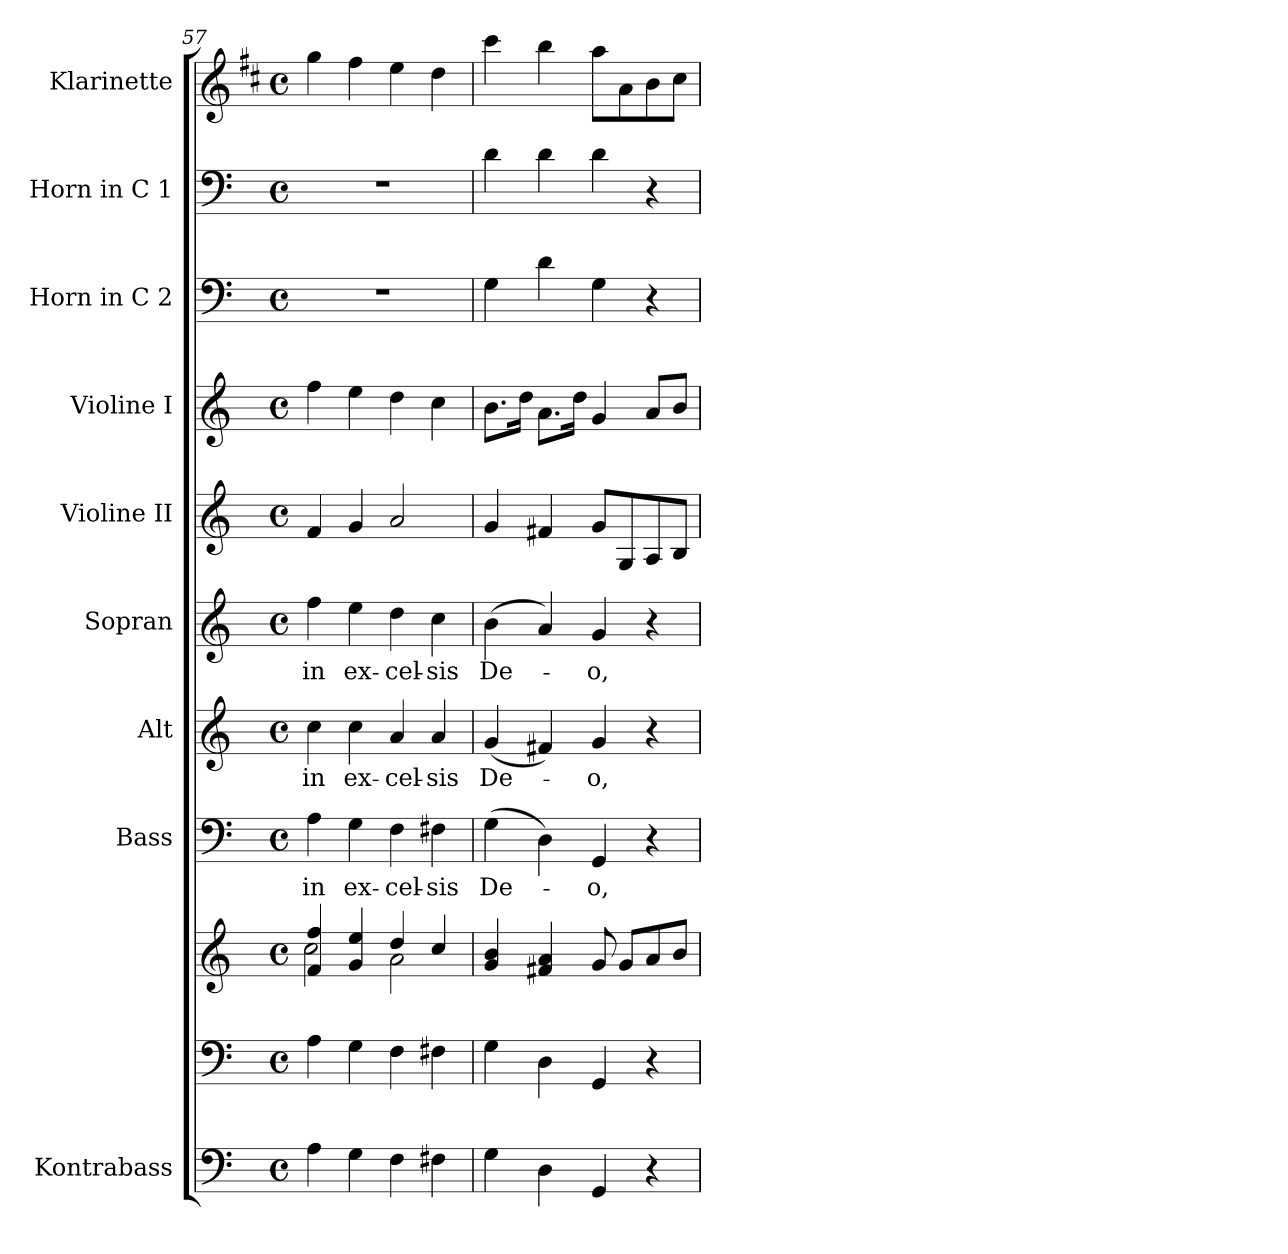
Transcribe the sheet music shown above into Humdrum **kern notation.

**kern	**kern	**kern	**kern	**text	**kern	**text	**kern	**text	**kern	**kern	**kern	**kern	**kern
*part10	*part9	*part9	*part8	*part8	*part7	*part7	*part6	*part6	*part5	*part4	*part3	*part2	*part1
*staff11	*staff10	*staff9	*staff8	*staff8	*staff7	*staff7	*staff6	*staff6	*staff5	*staff4	*staff3	*staff2	*staff1
*I"Kontrabass	*	*	*I"Bass	*	*I"Alt	*	*I"Sopran	*	*I"Violine II	*I"Violine I	*I"Horn in C 2	*I"Horn in C 1	*I"Klarinette
*I'Kb.	*	*	*I'B.	*	*I'A.	*	*I'S.	*	*I'Vl. II	*I'Vl. I	*I'Horn 2	*I'Horn 1	*I'Kl.
*clefF4	*clefF4	*clefG2	*clefF4	*	*clefG2	*	*clefG2	*	*clefG2	*clefG2	*clefF4	*clefF4	*clefG2
*ITrd7c12	*	*	*	*	*	*	*	*	*	*	*	*	*ITrd1c2
*k[]	*k[]	*k[]	*k[]	*	*k[]	*	*k[]	*	*k[]	*k[]	*k[]	*k[]	*k[]
*C:	*C:	*C:	*C:	*	*C:	*	*C:	*	*C:	*C:	*C:	*C:	*C:
*M4/4	*M4/4	*M4/4	*M4/4	*	*M4/4	*	*M4/4	*	*M4/4	*M4/4	*M4/4	*M4/4	*M4/4
*met(c)	*met(c)	*met(c)	*met(c)	*	*met(c)	*	*met(c)	*	*met(c)	*met(c)	*met(c)	*met(c)	*met(c)
=57	=57	=57	=57	=57	=57	=57	=57	=57	=57	=57	=57	=57	=57
*	*	*^	*	*	*	*	*	*	*	*	*	*	*
!	!	!	!	!	!LO:LY:b	!	!LO:LY:b	!	!LO:LY:b	!	!	!	!	!
4AA\	4A\	4f/ 4ff/	2cc\	4A\	in	4cc\	in	4ff\	in	4f/	4ff\	1r	1r	4ff\
!	!	!	!	!	!LO:LY:b	!	!LO:LY:b	!	!LO:LY:b	!	!	!	!	!
4GG\	4G\	4g/ 4ee/	.	4G\	ex-	4cc\	ex-	4ee\	ex-	4g/	4ee\	.	.	4ee\
!	!	!	!	!	!LO:LY:b	!	!LO:LY:b	!	!LO:LY:b	!	!	!	!	!
4FF\	4F\	4dd/	2a\	4F\	-cel-	4a/	-cel-	4dd\	-cel-	2a/	4dd\	.	.	4dd\
!	!	!	!	!	!LO:LY:b	!	!LO:LY:b	!	!LO:LY:b	!	!	!	!	!
4FF#X\	4F#X\	4cc/	.	4F#X\	-sis	4a/	-sis	4cc\	-sis	.	4cc\	.	.	4cc\
*	*	*v	*v	*	*	*	*	*	*	*	*	*	*	*
=58	=58	=58	=58	=58	=58	=58	=58	=58	=58	=58	=58	=58	=58
!	!	!	!	!LO:LY:b	!	!LO:LY:b	!	!LO:LY:b	!	!	!	!	!
4GG\	4G\	4g/ 4b/	(>4G\	De-	(<4g/	De-	(>4b\	De-	4g/	8.b\L	4G\	4d\	4bb\
.	.	.	.	.	.	.	.	.	.	16dd\Jk	.	.	.
4DD\	4D\	4f#X/ 4a/	4D\)	.	4f#X/)	.	4a/)	.	4f#X/	8.a\L	4d\	4d\	4aa\
.	.	.	.	.	.	.	.	.	.	16dd\Jk	.	.	.
!	!	!	!	!LO:LY:b	!	!LO:LY:b	!	!LO:LY:b	!	!	!	!	!
4GGG/	4GG/	8g/	4GG/	-o,	4g/	-o,	4g/	-o,	8g/L	4g/	4G\	4d\	8gg\L
.	.	8g/L	.	.	.	.	.	.	8G/	.	.	.	8g\
4r	4r	8a/	4r	.	4r	.	4r	.	8A/	8a/L	4r	4r	8a\
.	.	8b/J	.	.	.	.	.	.	8B/J	8b/J	.	.	8b\J
=	=	=	=	=	=	=	=	=	=	=	=	=	=
*-	*-	*-	*-	*-	*-	*-	*-	*-	*-	*-	*-	*-	*-
